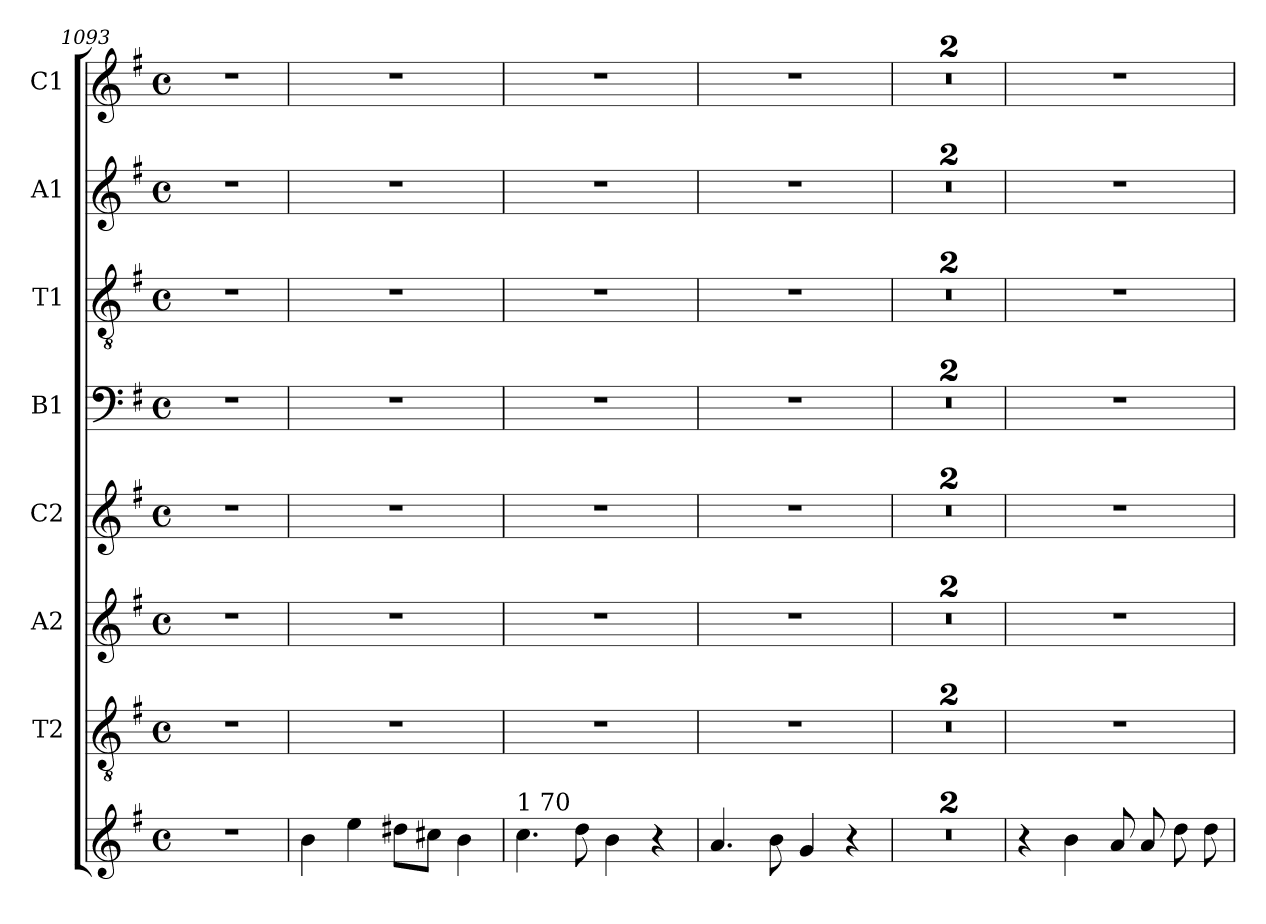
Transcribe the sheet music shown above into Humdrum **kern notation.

**kern	**kern	**kern	**kern	**kern	**kern	**kern	**kern
*part8	*part7	*part6	*part5	*part4	*part3	*part2	*part1
*staff8	*staff7	*staff6	*staff5	*staff4	*staff3	*staff2	*staff1
*	*I"T2	*I"A2	*I"C2	*I"B1	*I"T1	*I"A1	*I"C1
*	*I'T2	*I'A2	*I'C2	*I'B1	*I'T1	*I'A1	*I'C1
*clefG2	*clefGv2	*clefG2	*clefG2	*clefF4	*clefGv2	*clefG2	*clefG2
*k[f#]	*k[f#]	*k[f#]	*k[f#]	*k[f#]	*k[f#]	*k[f#]	*k[f#]
*G:	*G:	*G:	*G:	*G:	*G:	*G:	*G:
*M4/4	*M4/4	*M4/4	*M4/4	*M4/4	*M4/4	*M4/4	*M4/4
*met(c)	*met(c)	*met(c)	*met(c)	*met(c)	*met(c)	*met(c)	*met(c)
=1093	=1093	=1093	=1093	=1093	=1093	=1093	=1093
1r	1r	1r	1r	1r	1r	1r	1r
=1094	=1094	=1094	=1094	=1094	=1094	=1094	=1094
4b\	1r	1r	1r	1r	1r	1r	1r
4ee\	.	.	.	.	.	.	.
8dd#X\L	.	.	.	.	.	.	.
8cc#X\J	.	.	.	.	.	.	.
4b\	.	.	.	.	.	.	.
!!LO:LB:g=z
=1095	=1095	=1095	=1095	=1095	=1095	=1095	=1095
!LO:TX:a:t=1 70	!	!	!	!	!	!	!
4.cc\	1r	1r	1r	1r	1r	1r	1r
8dd\	.	.	.	.	.	.	.
4b\	.	.	.	.	.	.	.
4r	.	.	.	.	.	.	.
=1096	=1096	=1096	=1096	=1096	=1096	=1096	=1096
4.a/	1r	1r	1r	1r	1r	1r	1r
8b\	.	.	.	.	.	.	.
4g/	.	.	.	.	.	.	.
4r	.	.	.	.	.	.	.
=1097	=1097	=1097	=1097	=1097	=1097	=1097	=1097
1r	1r	1r	1r	1r	1r	1r	1r
=1098	=1098	=1098	=1098	=1098	=1098	=1098	=1098
1r	1r	1r	1r	1r	1r	1r	1r
=1099	=1099	=1099	=1099	=1099	=1099	=1099	=1099
4r	1r	1r	1r	1r	1r	1r	1r
4b\	.	.	.	.	.	.	.
8a/	.	.	.	.	.	.	.
8a/	.	.	.	.	.	.	.
8dd\	.	.	.	.	.	.	.
8dd\	.	.	.	.	.	.	.
=	=	=	=	=	=	=	=
*-	*-	*-	*-	*-	*-	*-	*-
